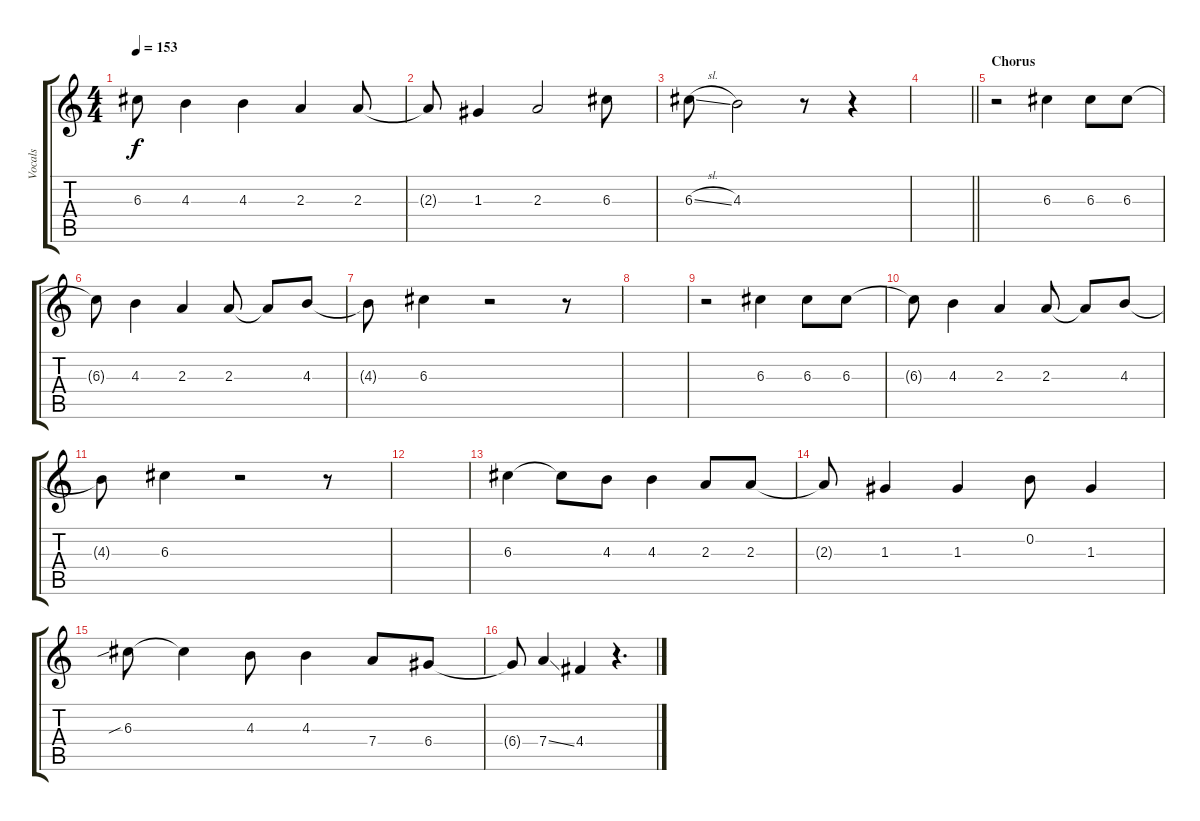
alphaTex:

\track ("Vocals" "Vocals") {instrument electricguitarjazz}
\staff {score tabs}
\tuning (E4 B3 G3 D3 A2 E2) {hide}
\ts (4 4)
\tempo 153
\clef g2
\ks c
6.3.8{dy f} 4.3.4 4.3.4 2.3.4 2.3.8 |
2.3{t}.8 1.3.4 2.3.2 6.3.8 |
6.3{sl}.8 4.3.2 r.8 r.4 |
\barLineRight lightlight
|
\section ("" "Chorus")
r.2 6.3.4 6.3.8 6.3.8 |
6.3{t}.8 4.3.4 2.3.4 2.3.8 2.3{t}.8 4.3.8 |
4.3{t}.8 6.3.4 r.2 r.8 |
|
r.2 6.3.4 6.3.8 6.3.8 |
6.3{t}.8 4.3.4 2.3.4 2.3.8 2.3{t}.8 4.3.8 |
4.3{t}.8 6.3.4 r.2 r.8 |
|
6.3.4 6.3{t}.8 4.3.8 4.3.4 2.3.8 2.3.8 |
2.3{t}.8 1.3.4 1.3.4 0.2.8 1.3.4 |
6.3{sib}.8 6.3{t}.4 4.3.8 4.3.4 7.4.8 6.4.8 |
6.4{t}.8 7.4{ss}.4 4.4.4 r.4{d}
